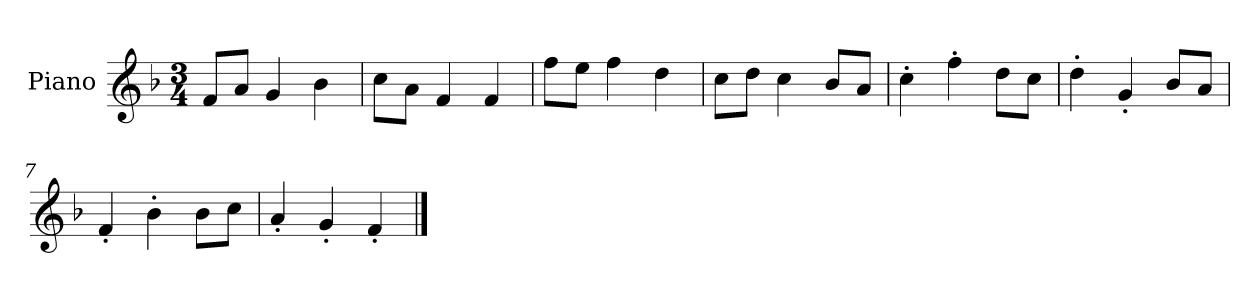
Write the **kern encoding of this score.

**kern
*part1
*staff1
*I"Piano
*I'P-no
*clefG2
*k[b-]
*M3/4
*MM178
=1
8f/L
8a/J
4g/
4b-\
=2
8cc\L
8a\J
4f/
4f/
=3
8ff\L
8ee\J
4ff\
4dd\
=4
8cc\L
8dd\J
4cc\
8b-/L
8a/J
=5
4cc'\
4ff'\
8dd\L
8cc\J
=6
4dd'\
4g'/
8b-/L
8a/J
=7
4f'/
4b-'\
8b-\L
8cc\J
=8
4a'/
4g'/
4f'/
==
*-
